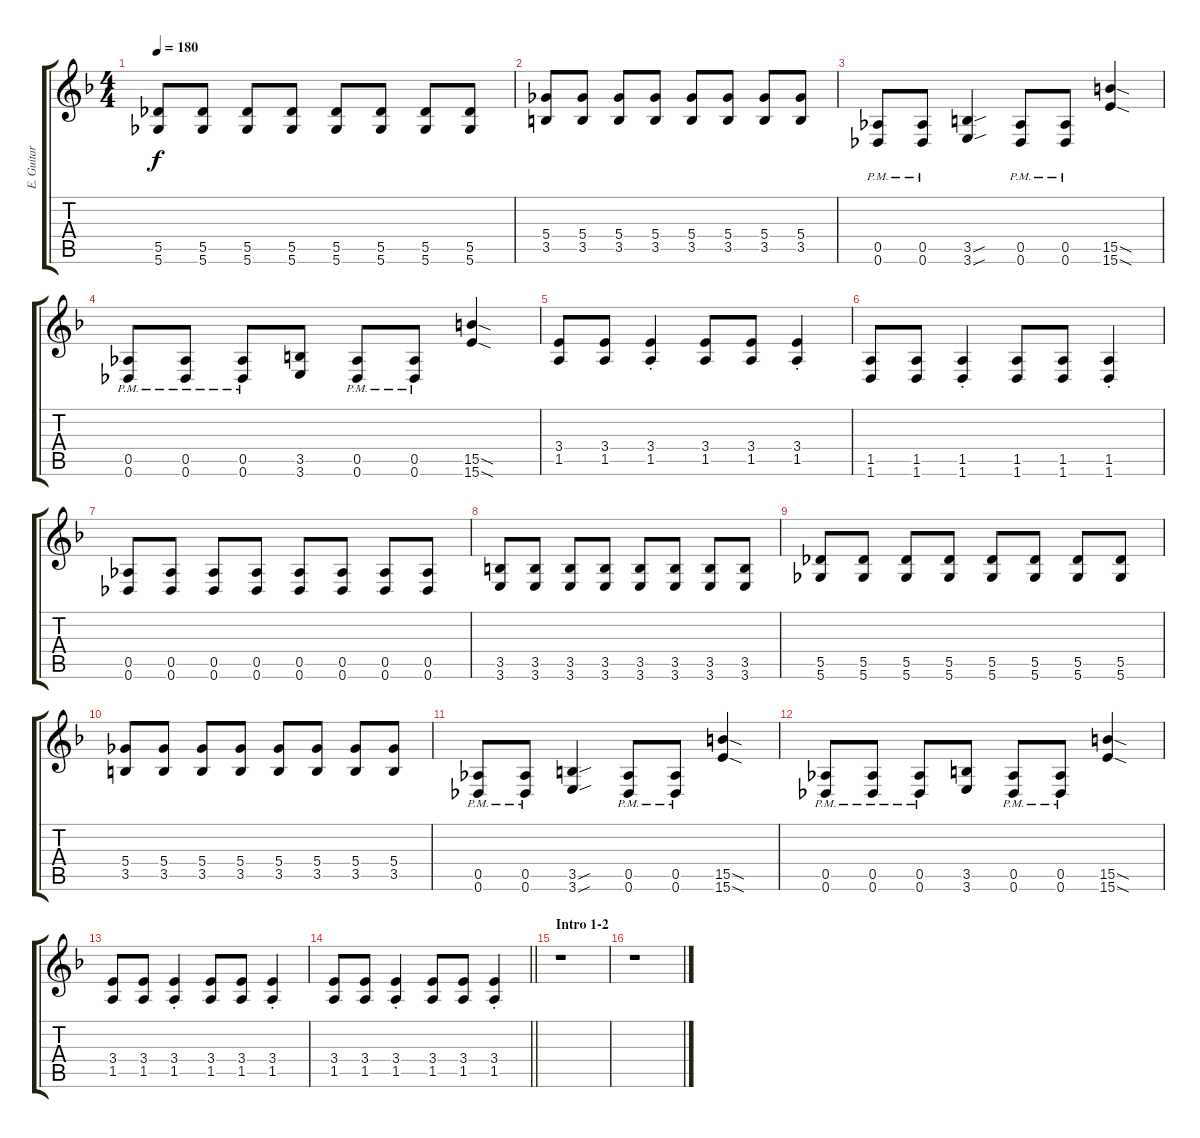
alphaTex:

\track ("E. Guitar II" "E. Guitar ") {instrument distortionguitar}
\staff {score tabs}
\tuning (Eb4 Bb3 Gb3 Db3 Ab2 Db2) {hide}
\ts (4 4)
\tempo 180
\clef g2
\ks f
(5.5 5.6).8{dy f} (5.5 5.6).8 (5.5 5.6).8 (5.5 5.6).8 (5.5 5.6).8 (5.5 5.6).8 (5.5 5.6).8 (5.5 5.6).8 |
(5.4 3.5).8 (5.4 3.5).8 (5.4 3.5).8 (5.4 3.5).8 (5.4 3.5).8 (5.4 3.5).8 (5.4 3.5).8 (5.4 3.5).8 |
(0.5{pm} 0.6{pm}).8 (0.5{pm} 0.6{pm}).8 (3.5{sou} 3.6{sou}).4 (0.5{pm} 0.6{pm}).8 (0.5{pm} 0.6{pm}).8 (15.5{sod} 15.6{sod}).4 |
(0.5{pm} 0.6{pm}).8 (0.5{pm} 0.6{pm}).8 (0.5{pm} 0.6{pm}).8 (3.5 3.6).8 (0.5{pm} 0.6{pm}).8 (0.5{pm} 0.6{pm}).8 (15.5{sod} 15.6{sod}).4 |
(3.4 1.5).8 (3.4 1.5).8 (3.4{st} 1.5{st}).4 (3.4 1.5).8 (3.4 1.5).8 (3.4{st} 1.5{st}).4 |
(1.5 1.6).8 (1.5 1.6).8 (1.5{st} 1.6{st}).4 (1.5 1.6).8 (1.5 1.6).8 (1.5{st} 1.6{st}).4 |
(0.5 0.6).8 (0.5 0.6).8 (0.5 0.6).8 (0.5 0.6).8 (0.5 0.6).8 (0.5 0.6).8 (0.5 0.6).8 (0.5 0.6).8 |
(3.5 3.6).8 (3.5 3.6).8 (3.5 3.6).8 (3.5 3.6).8 (3.5 3.6).8 (3.5 3.6).8 (3.5 3.6).8 (3.5 3.6).8 |
(5.5 5.6).8 (5.5 5.6).8 (5.5 5.6).8 (5.5 5.6).8 (5.5 5.6).8 (5.5 5.6).8 (5.5 5.6).8 (5.5 5.6).8 |
(5.4 3.5).8 (5.4 3.5).8 (5.4 3.5).8 (5.4 3.5).8 (5.4 3.5).8 (5.4 3.5).8 (5.4 3.5).8 (5.4 3.5).8 |
(0.5{pm} 0.6{pm}).8 (0.5{pm} 0.6{pm}).8 (3.5{sou} 3.6{sou}).4 (0.5{pm} 0.6{pm}).8 (0.5{pm} 0.6{pm}).8 (15.5{sod} 15.6{sod}).4 |
(0.5{pm} 0.6{pm}).8 (0.5{pm} 0.6{pm}).8 (0.5{pm} 0.6{pm}).8 (3.5 3.6).8 (0.5{pm} 0.6{pm}).8 (0.5{pm} 0.6{pm}).8 (15.5{sod} 15.6{sod}).4 |
(3.4 1.5).8 (3.4 1.5).8 (3.4{st} 1.5{st}).4 (3.4 1.5).8 (3.4 1.5).8 (3.4{st} 1.5{st}).4 |
\barLineRight lightlight
(3.4 1.5).8 (3.4 1.5).8 (3.4{st} 1.5{st}).4 (3.4 1.5).8 (3.4 1.5).8 (3.4{st} 1.5{st}).4 |
\section ("" "Intro 1-2")
r.1 |
r.1
